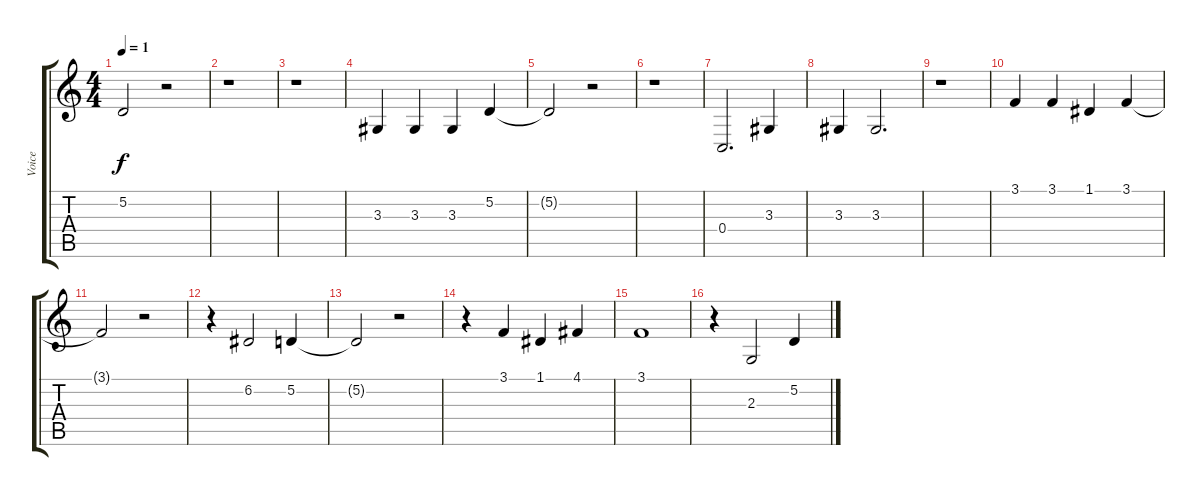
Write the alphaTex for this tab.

\track ("Voice" "Voice") {instrument lead6voice}
\staff {score tabs}
\tuning (D4 A3 F3 C3 G2 C2) {hide}
\ts (4 4)
\tempo 1
\clef g2
\ks c
5.2{t}.2{dy f} r.2 |
r.1 |
r.1 |
3.3.4 3.3.4 3.3.4 5.2.4 |
5.2{t}.2 r.2 |
r.1 |
0.4.2{d} 3.3.4 |
3.3.4 3.3.2{d} |
r.1 |
3.1.4 3.1.4 1.1.4 3.1.4 |
3.1{t}.2 r.2 |
r.4 6.2.2 5.2.4 |
5.2{t}.2 r.2 |
r.4 3.1.4 1.1.4 4.1.4 |
3.1.1 |
r.4 2.3.2 5.2.4
